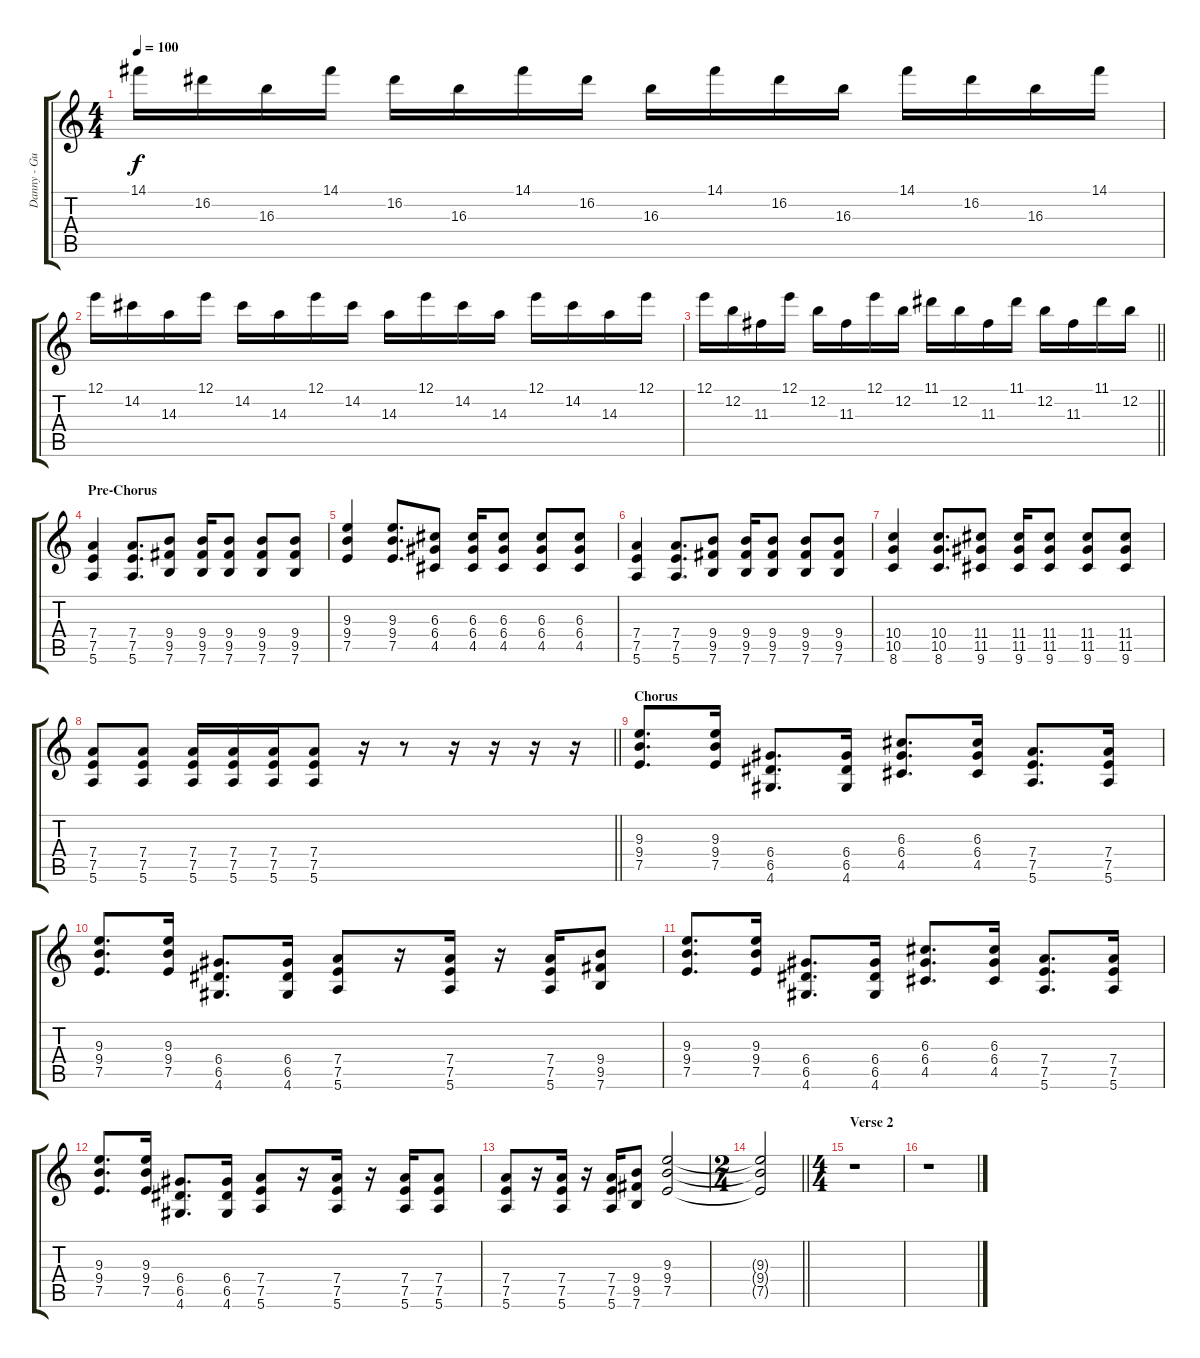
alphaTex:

\track ("Danny - Guitar" "Danny - Gu") {instrument overdrivenguitar}
\staff {score tabs}
\tuning (E4 B3 G3 D3 A2 E2) {hide}
\ts (4 4)
\tempo 100
\clef g2
\ks c
14.1.16{dy f} 16.2.16 16.3.16 14.1.16 16.2.16 16.3.16 14.1.16 16.2.16 16.3.16 14.1.16 16.2.16 16.3.16 14.1.16 16.2.16 16.3.16 14.1.16 |
12.1.16 14.2.16 14.3.16 12.1.16 14.2.16 14.3.16 12.1.16 14.2.16 14.3.16 12.1.16 14.2.16 14.3.16 12.1.16 14.2.16 14.3.16 12.1.16 |
\barLineRight lightlight
12.1.16 12.2.16 11.3.16 12.1.16 12.2.16 11.3.16 12.1.16 12.2.16 11.1.16 12.2.16 11.3.16 11.1.16 12.2.16 11.3.16 11.1.16 12.2.16 |
\section ("" "Pre-Chorus")
(7.4 7.5 5.6).4 (7.4 7.5 5.6).8{d} (9.4 9.5 7.6).8 (9.4 9.5 7.6).16 (9.4 9.5 7.6).8 (9.4 9.5 7.6).8 (9.4 9.5 7.6).8 |
(9.3 9.4 7.5).4 (9.3 9.4 7.5).8{d} (6.3 6.4 4.5).8 (6.3 6.4 4.5).16 (6.3 6.4 4.5).8 (6.3 6.4 4.5).8 (6.3 6.4 4.5).8 |
(7.4 7.5 5.6).4 (7.4 7.5 5.6).8{d} (9.4 9.5 7.6).8 (9.4 9.5 7.6).16 (9.4 9.5 7.6).8 (9.4 9.5 7.6).8 (9.4 9.5 7.6).8 |
(10.4 10.5 8.6).4 (10.4 10.5 8.6).8{d} (11.4 11.5 9.6).8 (11.4 11.5 9.6).16 (11.4 11.5 9.6).8 (11.4 11.5 9.6).8 (11.4 11.5 9.6).8 |
\barLineRight lightlight
(7.4 7.5 5.6).8 (7.4 7.5 5.6).8 (7.4 7.5 5.6).16 (7.4 7.5 5.6).16 (7.4 7.5 5.6).16 (7.4 7.5 5.6).8 r.16 r.8 r.16 r.16 r.16 r.16 |
\section ("" "Chorus")
(9.3 9.4 7.5).8{d} (9.3 9.4 7.5).16 (6.4 6.5 4.6).8{d} (6.4 6.5 4.6).16 (6.3 6.4 4.5).8{d} (6.3 6.4 4.5).16 (7.4 7.5 5.6).8{d} (7.4 7.5 5.6).16 |
(9.3 9.4 7.5).8{d} (9.3 9.4 7.5).16 (6.4 6.5 4.6).8{d} (6.4 6.5 4.6).16 (7.4 7.5 5.6).8 r.16 (7.4 7.5 5.6).16 r.16 (7.4 7.5 5.6).16 (9.4 9.5 7.6).8 |
(9.3 9.4 7.5).8{d} (9.3 9.4 7.5).16 (6.4 6.5 4.6).8{d} (6.4 6.5 4.6).16 (6.3 6.4 4.5).8{d} (6.3 6.4 4.5).16 (7.4 7.5 5.6).8{d} (7.4 7.5 5.6).16 |
(9.3 9.4 7.5).8{d} (9.3 9.4 7.5).16 (6.4 6.5 4.6).8{d} (6.4 6.5 4.6).16 (7.4 7.5 5.6).8 r.16 (7.4 7.5 5.6).16 r.16 (7.4 7.5 5.6).16 (7.4 7.5 5.6).8 |
(7.4 7.5 5.6).8 r.16 (7.4 7.5 5.6).16 r.16 (7.4 7.5 5.6).16 (9.4 9.5 7.6).8 (9.3 9.4 7.5).2 |
\ts (2 4)
\barLineRight lightlight
(9.3{t} 9.4{t} 7.5{t}).2 |
\ts (4 4)
\section ("" "Verse 2")
r.1 |
r.1
